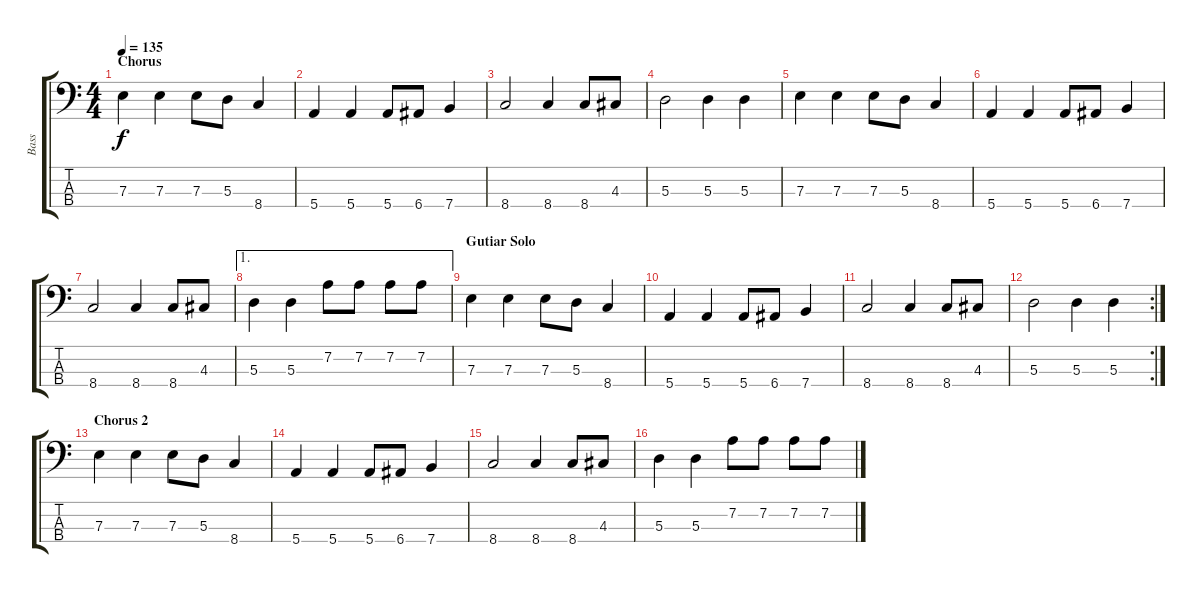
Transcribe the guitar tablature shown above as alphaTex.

\track ("Bass" "Bass") {instrument electricbassfinger}
\staff {score tabs}
\tuning (G2 D2 A1 E1) {hide}
\ts (4 4)
\section ("" "Chorus")
\tempo 135
\clef f4
\ks c
7.3.4{dy f} 7.3.4 7.3.8 5.3.8 8.4.4 |
5.4.4 5.4.4 5.4.8 6.4.8 7.4.4 |
8.4.2 8.4.4 8.4.8 4.3.8 |
5.3.2 5.3.4 5.3.4 |
7.3.4 7.3.4 7.3.8 5.3.8 8.4.4 |
5.4.4 5.4.4 5.4.8 6.4.8 7.4.4 |
8.4.2 8.4.4 8.4.8 4.3.8 |
\ae 1
5.3.4 5.3.4 7.2.8 7.2.8 7.2.8 7.2.8 |
\section ("" "Gutiar Solo")
7.3.4 7.3.4 7.3.8 5.3.8 8.4.4 |
5.4.4 5.4.4 5.4.8 6.4.8 7.4.4 |
8.4.2 8.4.4 8.4.8 4.3.8 |
\rc 2
5.3.2 5.3.4 5.3.4 |
\section ("" "Chorus 2")
7.3.4 7.3.4 7.3.8 5.3.8 8.4.4 |
5.4.4 5.4.4 5.4.8 6.4.8 7.4.4 |
8.4.2 8.4.4 8.4.8 4.3.8 |
5.3.4 5.3.4 7.2.8 7.2.8 7.2.8 7.2.8
